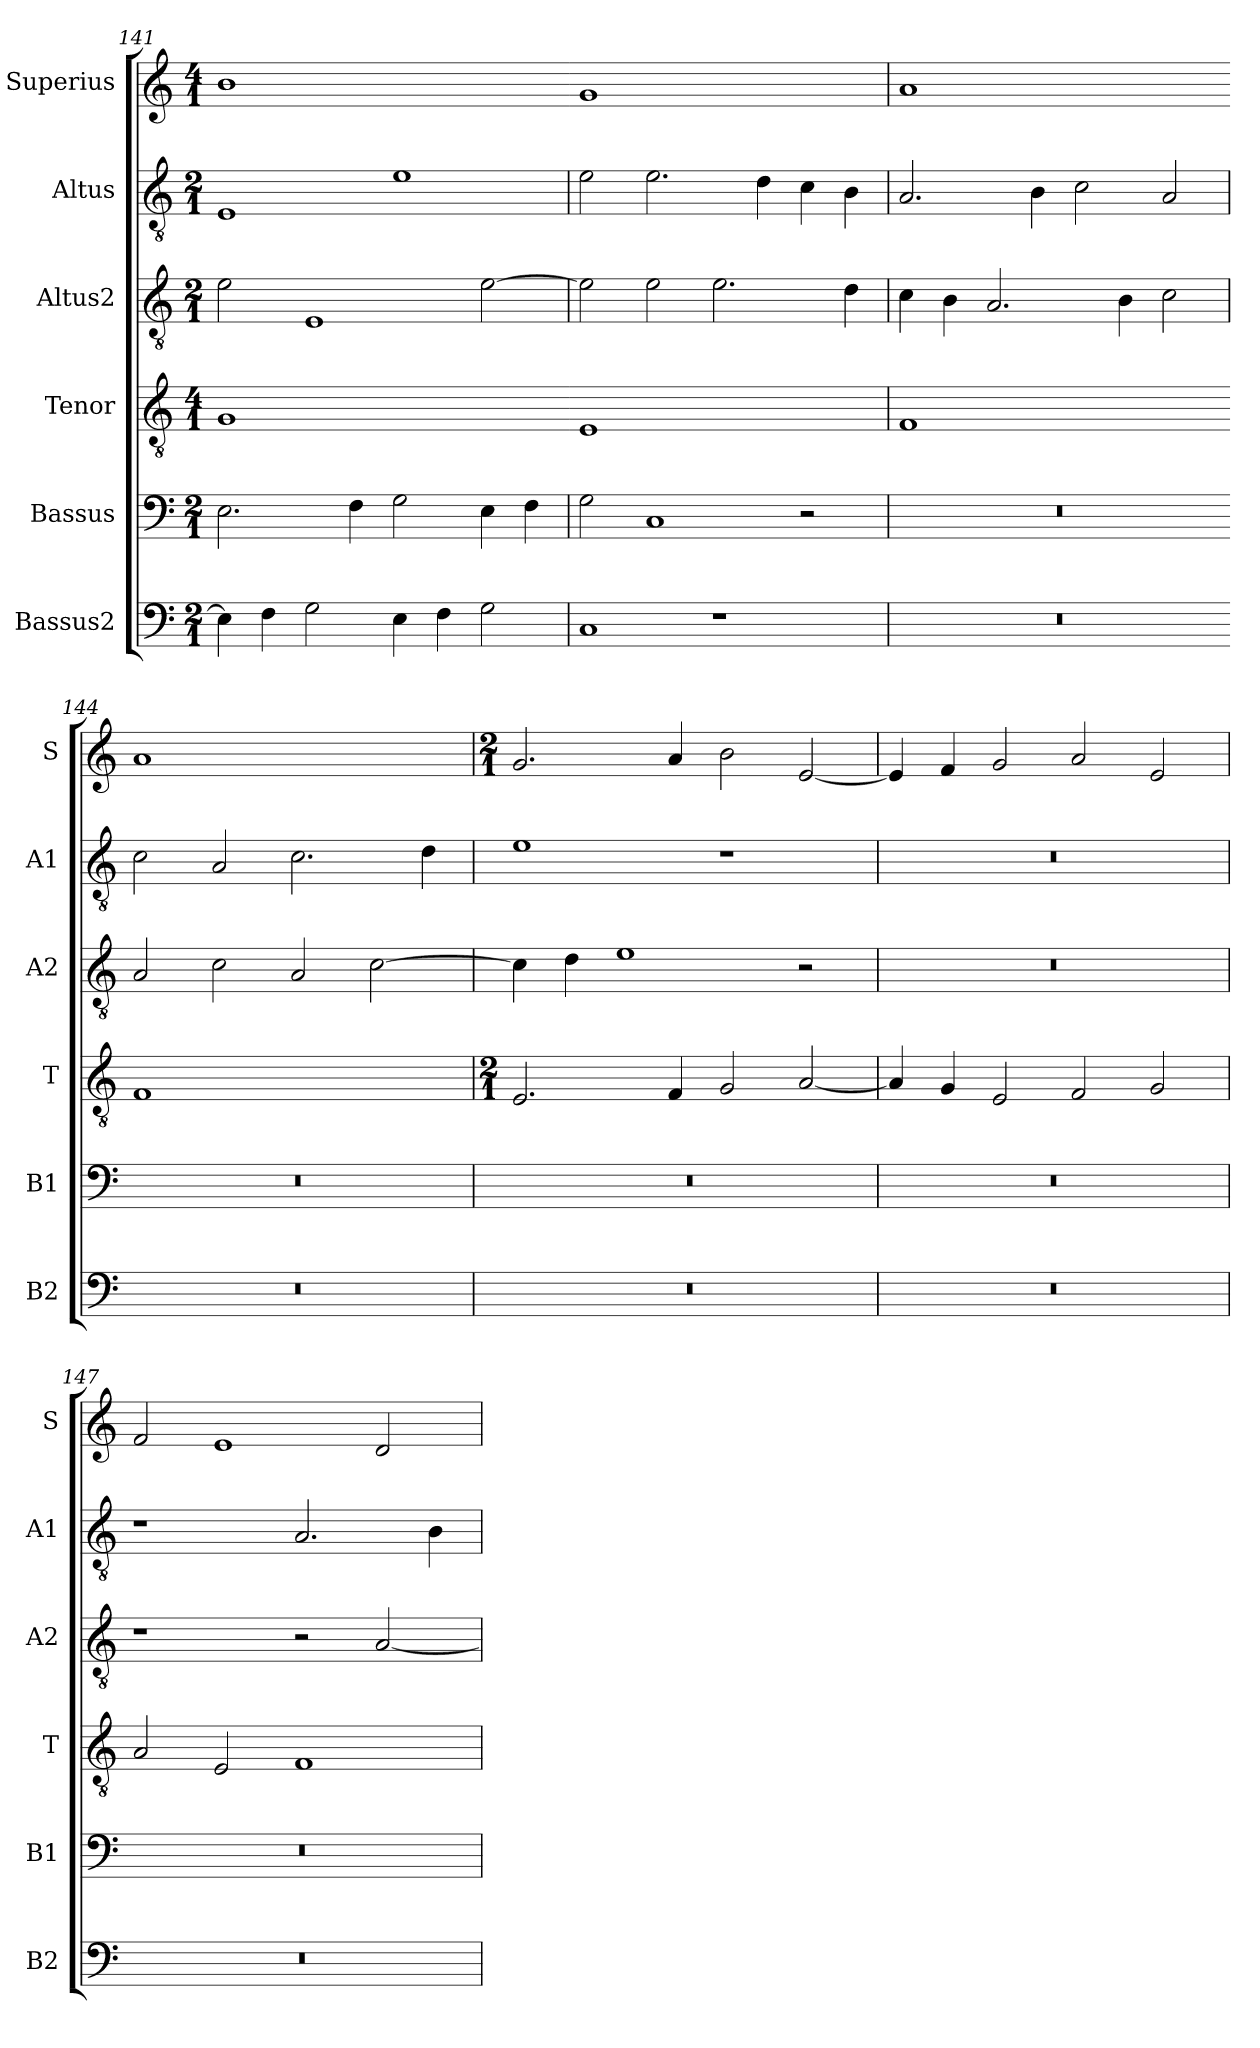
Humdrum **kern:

**kern	**kern	**kern	**kern	**kern	**kern
*part6	*part5	*part4	*part3	*part2	*part1
*staff6	*staff5	*staff4	*staff3	*staff2	*staff1
*I"Bassus2	*I"Bassus	*I"Tenor	*I"Altus2	*I"Altus	*I"Superius
*I'B2	*I'B1	*I'T	*I'A2	*I'A1	*I'S
*clefF4	*clefF4	*clefGv2	*clefGv2	*clefGv2	*clefG2
*k[]	*k[]	*k[]	*k[]	*k[]	*k[]
*M2/1	*M2/1	*M4/1	*M2/1	*M2/1	*M4/1
=141	=141	=141	=141	=141	=141
!	!	!LO:N:vis=1	!	!	!LO:N:vis=1
4E\]	2.E\	0G	2e\	1E	0b
4F\	.	.	.	.	.
2G\	.	.	1E	.	.
.	4F\	.	.	.	.
4E\	2G\	.	.	1e	.
4F\	.	.	.	.	.
2G\	4E\	.	[2e\	.	.
.	4F\	.	.	.	.
=142	=142	=142-	=142	=142	=142-
!	!	!LO:N:vis=1	!	!	!LO:N:vis=1
1C	2G\	0E	2e\]	2e\	0g
.	1C	.	2e\	2.e\	.
1r	.	.	2.e\	.	.
.	.	.	.	4d\	.
.	2r	.	.	4c\	.
.	.	.	4d\	4B\	.
=143	=143	=143	=143	=143	=143
!	!	!LO:N:vis=1	!	!	!LO:N:vis=1
0r	0r	0F	4c\	2.A/	0a
.	.	.	4B\	.	.
.	.	.	2.A/	.	.
.	.	.	.	4B\	.
.	.	.	.	2c\	.
.	.	.	4B\	.	.
.	.	.	2c\	2A/	.
=144	=144	=144-	=144	=144	=144-
!	!	!LO:N:vis=1	!	!	!LO:N:vis=1
0r	0r	0F	2A/	2c\	0a
.	.	.	2c\	2A/	.
.	.	.	2A/	2.c\	.
.	.	.	[2c\	.	.
.	.	.	.	4d\	.
=145	=145	=145	=145	=145	=145
*	*	*M2/1	*	*	*M2/1
0r	0r	2.E/	4c\]	1e	2.g/
.	.	.	4d\	.	.
.	.	.	1e	.	.
.	.	4F/	.	.	4a/
.	.	2G/	.	1r	2b\
.	.	[2A/	2r	.	[2e/
=146	=146	=146	=146	=146	=146
0r	0r	4A/]	0r	0r	4e/]
.	.	4G/	.	.	4f/
.	.	2E/	.	.	2g/
.	.	2F/	.	.	2a/
.	.	2G/	.	.	2e/
=147	=147	=147	=147	=147	=147
0r	0r	2A/	1r	1r	2f/
.	.	2E/	.	.	1e
.	.	1F	2r	2.A/	.
.	.	.	[2A/	.	2d/
.	.	.	.	4B\	.
=	=	=	=	=	=
*-	*-	*-	*-	*-	*-
